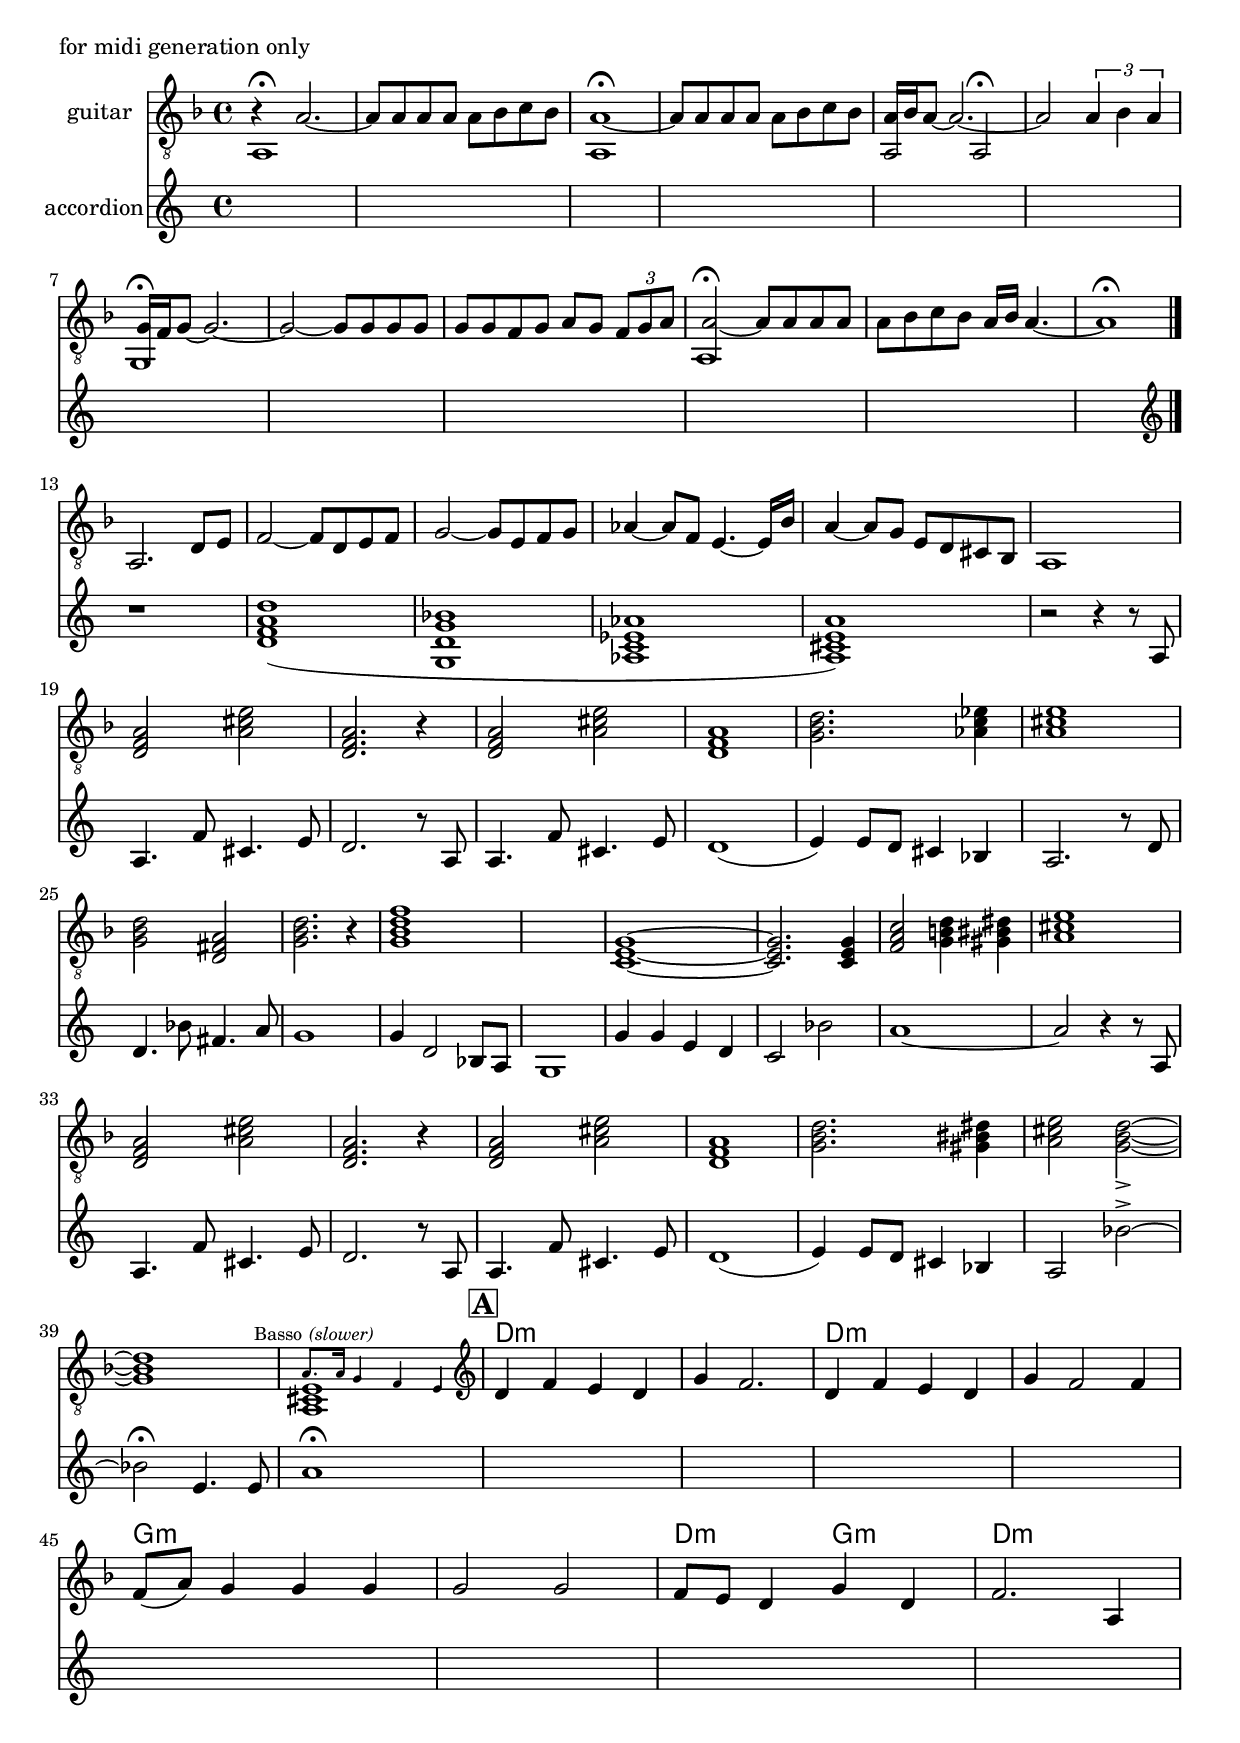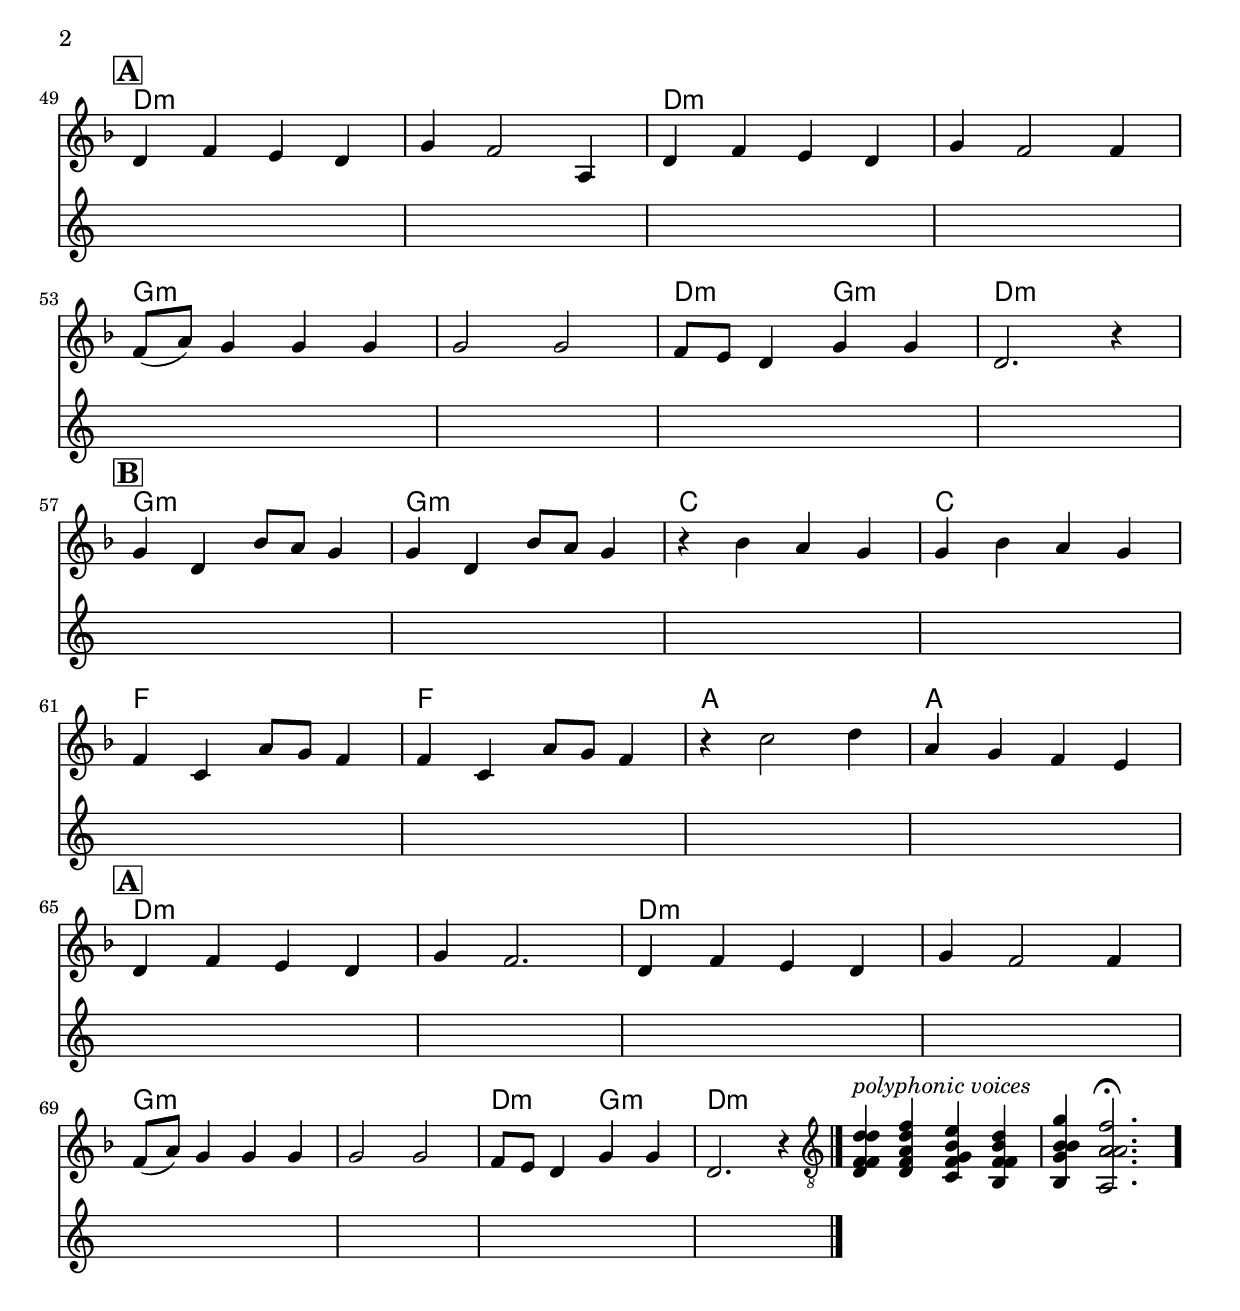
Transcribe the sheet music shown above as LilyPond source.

\version "2.20.0"

bass_spacer =  { s1*39 } % pause for basso voice from the beginning to last bar

\version "2.20.0"
\include "../_common/makros.ily"

global = {
  \key d \minor
  \time 4/4
}

voice_vocal =     
  \transpose c c'
    {
    \clef "treble" 
    \mark \box_a
    d4 f e d g f2. d4 f e d g f2 f4 \break 
    f8 (a) g4 g g g2 g f8 e d4 g d f2. a,4
    \mark \box_a \break
    d4 f e d g f2 a,4 d f e d g f2 f4 \break
    f8 (a) g4 g g g2 g f8 e d4 g g d2. r4 \break
    \mark \box_b
    g d bes8 a g4 g d bes8 a g4  r4 bes a g g bes a g \break
    f c a8 g f4 f c a8 g f4 r4 c'2 d'4 a g f e 
    \mark \box_a \break
    d f e d g f2. d4 f e d g f2 f4 \break
    f8 (a) g4 g g g2 g f8 e d4 g g d2. r4 \bar "|." 
    \clef "treble_8"
    <>^\markup \italic "polyphonic voices"
    <d,    f,   f,   d   d> 
    <d,    f,   a,   d   f> 
    <c,    g,   f,   bes, e> 
    <bes,, f,   f,   bes, d> 
    <bes,, bes, bes, g,   g> 
    <a,,   a,   a,   a,   f>2. \fermata \bar "."
    }

 
voice_chords = 
  \chordmode { 
    d1:m s1 d1:m s1 g1:m s1 d2:m g2:m d1:m  
    d1:m s1 d1:m s1 g1:m s1 d2:m g2:m d1:m 
    g1:m g1:m c1 c1 f1 f1 a1 a1
    d1:m s1 d1:m s1 g1:m s1 d2:m g2:m d1:m
    }

\version "2.20.0"


voice_concha_melodie = {

  r4 a2.~ a8 a a a a bes c' bes a1~ a8 a a a a bes c' bes |
  a16 bes a8~ a2.~ a2 \tuplet 3/2 {a4 bes a} | g16 f g8~ g2.~  g2~ g8 g g g g g f g 
  a g  \tuplet 3/2{f8 g a} a2~ a8 a a a | a bes c' bes a16 bes a4.~ a1\fermata \bar "|."
  }

voice_concha_base = \fixed c,
  {
      a1 \fermata  s1 a1 \fermata 
      s1  a2 a2 \fermata s1  g1  \fermata s1 s1  a1 \fermata s1 

  }

\addQuote "voice_intro_basso" 
  { \bass_spacer %s1*27 defined by layout file
    a8. a16 g4 f4 e }

voice_intro_guitar = 
  {
     a,2. d8 e    f2~ f8 d8  e f   g2~ g8 e8 f g  as4~ as8 f8 e4.~e16 bes16 a4~ 8 g8 e d cis bes, a,1 \break  
    \chordmode {
    d,2:m a,2 d,2.:m r4 d,2:m a,2 d,1:m g,2.:m as,4 a,1 \break
    g,2:m d,2 g,2.:m r4 g,1:m7 s1 c,1~ c,2. c,4 f,2 g,4 gis,4 a,1 \break
    d,2:m a,2 d,2.:m r4 d,2:m a,2 d,1:m g,2.:m gis,4 a,2 g,2:m~_> g,1:m}
    <>^\markup { \right-align  \tiny { "Basso" \italic "(slower)"} }
  
    \cueDuring "voice_intro_basso" #UP 
      { <a, cis e >1 }
  }
 
voice_intro_chords = 
  \chordmode 
    { 
      s1  d1:m  g1:m as,1 a s1 d2:m a2 d1:m d2:m a2 d1:m   g2.:m as4 a1
      g2:m d2:7 g1:m g:m7 s1 c1 s2 c2 f2 g4 gis4 a1  d2:m a2 d1:m d2:m a2 d1:m g2.:m gis4 a2 g1.:m a1:7
    }


voice_intro_accordion = 
  {
    \clef "treble"
  
    r1 <d' a' f' d''>1  (<g d' g' bes' >1  <as c' es' as'>1  <a cis' e' a' >1) r2 r4 r8 a8 
    a4.  f'8 cis'4.  e'8 d'2. r8 a8 
    a4. f'8 cis'4.  e'8 d'1  (e'4) e'8 d' cis'4 bes a2. r8 d'8 
    d'4. bes'8 fis'4.  a'8  g'1 g'4 d'2 bes8 a8 g1 g'4 g' e' d' c'2 bes'2 a'1~ a'2 r4 r8 a8 
    a4.  f'8 cis'4.  e'8 d'2. r8 a8 
    a4. f'8 cis'4.  e'8 d'1  (e'4) e'8 d' cis'4 bes a2 bes'~^> bes'  \fermata e'4. e'8 a'1 \fermata
  }


\score {
  \header { piece =  "for midi generation only" }
  <<
    \new ChordNames 
      {
        s1 * 40 % concha / intro no chords
       \voice_chords
      }
      
    \new Staff \with {
        midiInstrument = "acoustic guitar (nylon)"
        instrumentName = "guitar" } 
       
      {
        \global
        \clef "treble_8"
        <<
          \new Voice \with { midiInstrument = "acoustic guitar (nylon)" } \voiceOne \voice_concha_melodie
          \new Voice \with { midiInstrument = "acoustic guitar (nylon)" } \voiceTwo \voice_concha_base
        >>
        \oneVoice 
        \voice_intro_guitar
        \voice_vocal
      }
      
    \new Staff \with {
        midiInstrument = "acoustic grand"
        instrumentName = "accordion" } 
      {
        s1 * 12 % concha
        \voice_intro_accordion
        s1 * 32 % stanza
      }
  >>
  \midi { \tempo 4=150 }
  \layout {}
}
